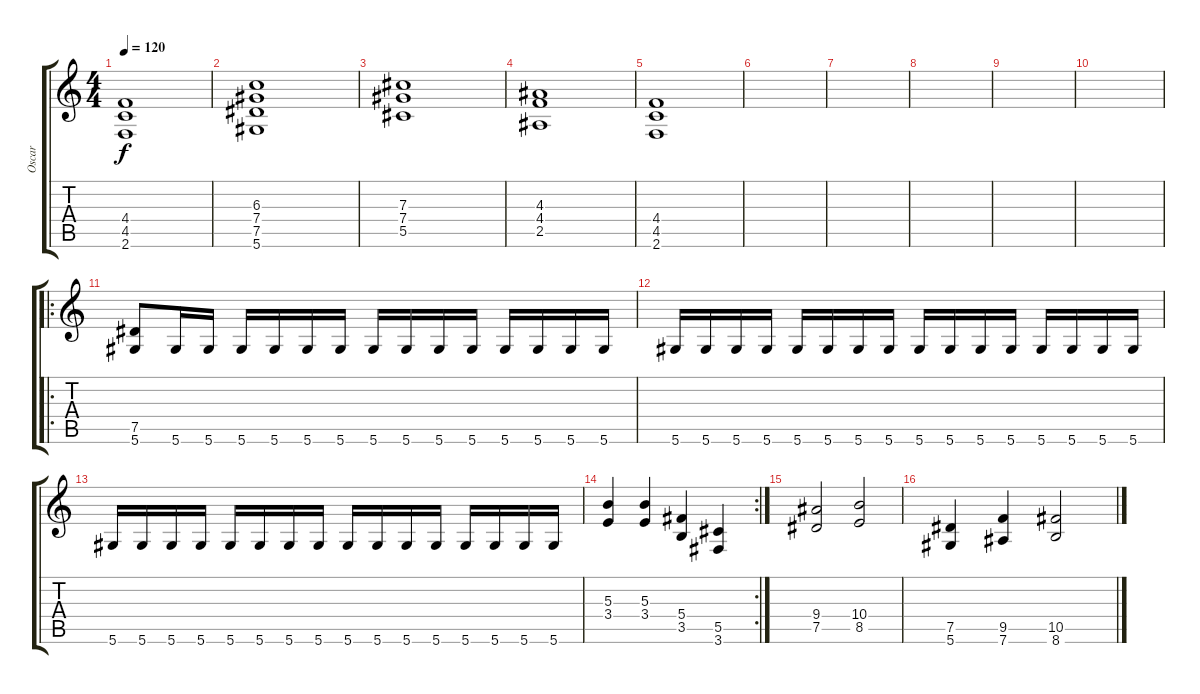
\track ("Oscar" "Oscar") {instrument distortionguitar}
\staff {score tabs}
\tuning (Eb4 Bb3 Gb3 Db3 Ab2 Eb2) {hide}
\ts (4 4)
\tempo 120
\clef g2
\ks c
(4.4 4.5 2.6).1{dy f} |
(6.3 7.4 7.5 5.6).1 |
(7.3 7.4 5.5).1 |
(4.3 4.4 2.5).1 |
(4.4 4.5 2.6).1 |
|
|
|
|
|
\ro
(7.5 5.6).8 5.6.16 5.6.16 5.6.16 5.6.16 5.6.16 5.6.16 5.6.16 5.6.16 5.6.16 5.6.16 5.6.16 5.6.16 5.6.16 5.6.16 |
5.6.16 5.6.16 5.6.16 5.6.16 5.6.16 5.6.16 5.6.16 5.6.16 5.6.16 5.6.16 5.6.16 5.6.16 5.6.16 5.6.16 5.6.16 5.6.16 |
5.6.16 5.6.16 5.6.16 5.6.16 5.6.16 5.6.16 5.6.16 5.6.16 5.6.16 5.6.16 5.6.16 5.6.16 5.6.16 5.6.16 5.6.16 5.6.16 |
\rc 2
(5.3 3.4).4 (5.3 3.4).4 (5.4 3.5).4 (5.5 3.6).4 |
(9.4 7.5).2 (10.4 8.5).2 |
(7.5 5.6).4 (9.5 7.6).4 (10.5 8.6).2
